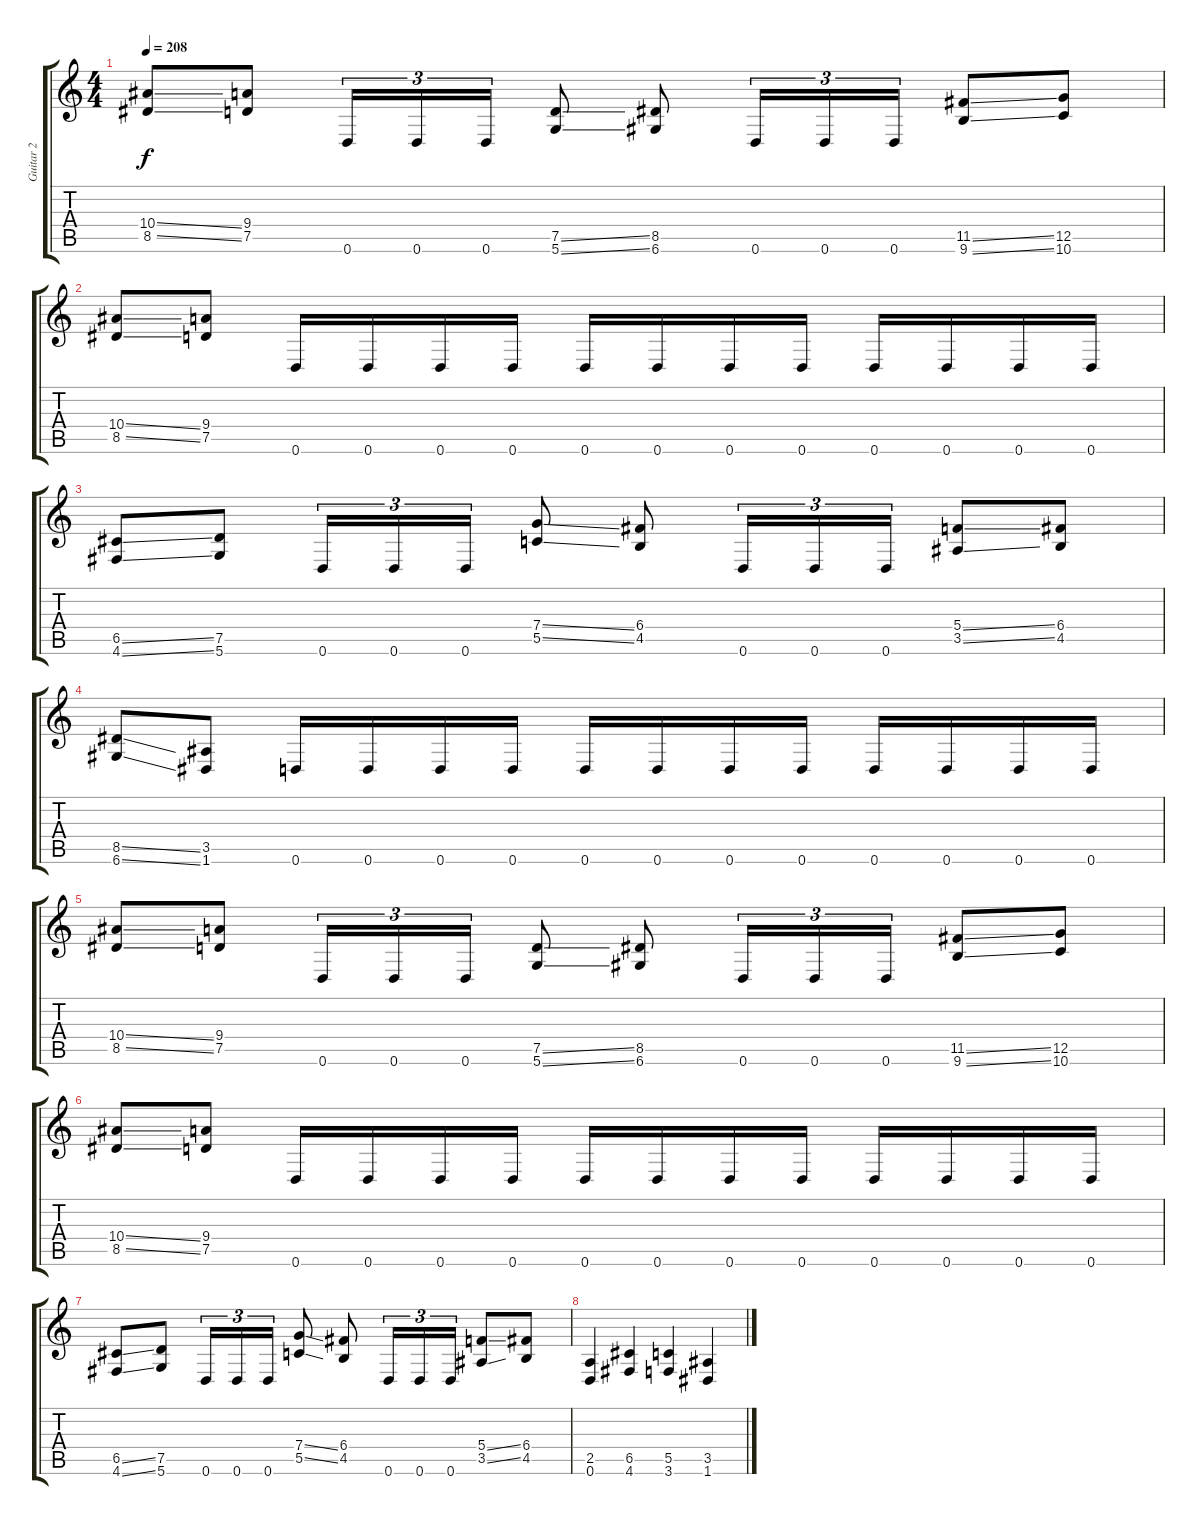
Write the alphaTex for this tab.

\track ("Guitar 2" "Guitar 2") {instrument distortionguitar}
\staff {score tabs}
\tuning (D4 A3 F3 C3 G2 D2) {hide}
\ts (4 4)
\tempo 208
\clef g2
\ks c
(10.4{ss} 8.5{ss}).8{dy f} (9.4 7.5).8 0.6.16{tu (3 2)} 0.6.16{tu (3 2)} 0.6.16{tu (3 2)} (7.5{ss} 5.6{ss}).8 (8.5 6.6).8 0.6.16{tu (3 2)} 0.6.16{tu (3 2)} 0.6.16{tu (3 2)} (11.5{ss} 9.6{ss}).8 (12.5 10.6).8 |
(10.4{ss} 8.5{ss}).8 (9.4 7.5).8 0.6.16 0.6.16 0.6.16 0.6.16 0.6.16 0.6.16 0.6.16 0.6.16 0.6.16 0.6.16 0.6.16 0.6.16 |
(6.5{ss} 4.6{ss}).8 (7.5 5.6).8 0.6.16{tu (3 2)} 0.6.16{tu (3 2)} 0.6.16{tu (3 2)} (7.4{ss} 5.5{ss}).8 (6.4 4.5).8 0.6.16{tu (3 2)} 0.6.16{tu (3 2)} 0.6.16{tu (3 2)} (5.4{ss} 3.5{ss}).8 (6.4 4.5).8 |
(8.5{ss} 6.6{ss}).8 (3.5 1.6).8 0.6.16 0.6.16 0.6.16 0.6.16 0.6.16 0.6.16 0.6.16 0.6.16 0.6.16 0.6.16 0.6.16 0.6.16 |
(10.4{ss} 8.5{ss}).8 (9.4 7.5).8 0.6.16{tu (3 2)} 0.6.16{tu (3 2)} 0.6.16{tu (3 2)} (7.5{ss} 5.6{ss}).8 (8.5 6.6).8 0.6.16{tu (3 2)} 0.6.16{tu (3 2)} 0.6.16{tu (3 2)} (11.5{ss} 9.6{ss}).8 (12.5 10.6).8 |
(10.4{ss} 8.5{ss}).8 (9.4 7.5).8 0.6.16 0.6.16 0.6.16 0.6.16 0.6.16 0.6.16 0.6.16 0.6.16 0.6.16 0.6.16 0.6.16 0.6.16 |
(6.5{ss} 4.6{ss}).8 (7.5 5.6).8 0.6.16{tu (3 2)} 0.6.16{tu (3 2)} 0.6.16{tu (3 2)} (7.4{ss} 5.5{ss}).8 (6.4 4.5).8 0.6.16{tu (3 2)} 0.6.16{tu (3 2)} 0.6.16{tu (3 2)} (5.4{ss} 3.5{ss}).8 (6.4 4.5).8 |
(2.5 0.6).4 (6.5 4.6).4 (5.5 3.6).4 (3.5 1.6).4
